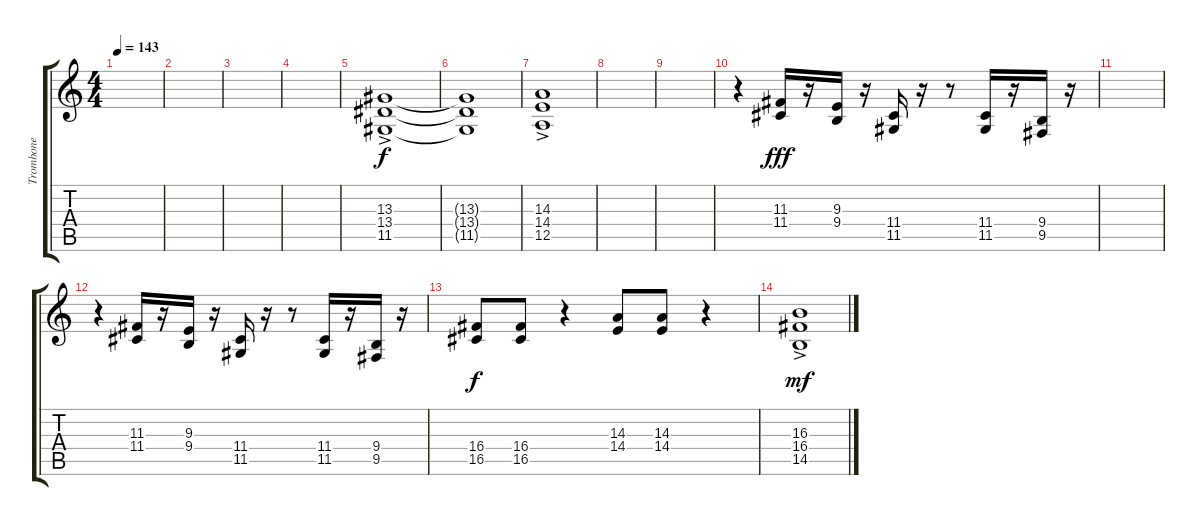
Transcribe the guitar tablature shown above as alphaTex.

\track ("Trombone" "Trombone") {instrument trombone}
\staff {score tabs}
\tuning (E4 B3 G3 D3 A2 E2) {hide}
\ts (4 4)
\tempo 143
\clef g2
\ks c
|
|
|
|
(13.3{ac} 13.4{ac} 11.5{ac}).1{dy f} |
(13.3{t} 13.4{t} 11.5{t}).1 |
(14.3{ac} 14.4{ac} 12.5{ac}).1 |
|
|
r.4 (11.3 11.4).16{dy fff} r.16 (9.3 9.4).16 r.16 (11.4 11.5).16 r.16 r.8 (11.4 11.5).16 r.16 (9.4 9.5).16 r.16 |
|
r.4 (11.3 11.4).16 r.16 (9.3 9.4).16 r.16 (11.4 11.5).16 r.16 r.8 (11.4 11.5).16 r.16 (9.4 9.5).16 r.16 |
(16.4 16.5).8{dy f} (16.4 16.5).8 r.4 (14.3 14.4).8 (14.3 14.4).8 r.4 |
(16.3{ac} 16.4 14.5{ac}).1{dy mf}
